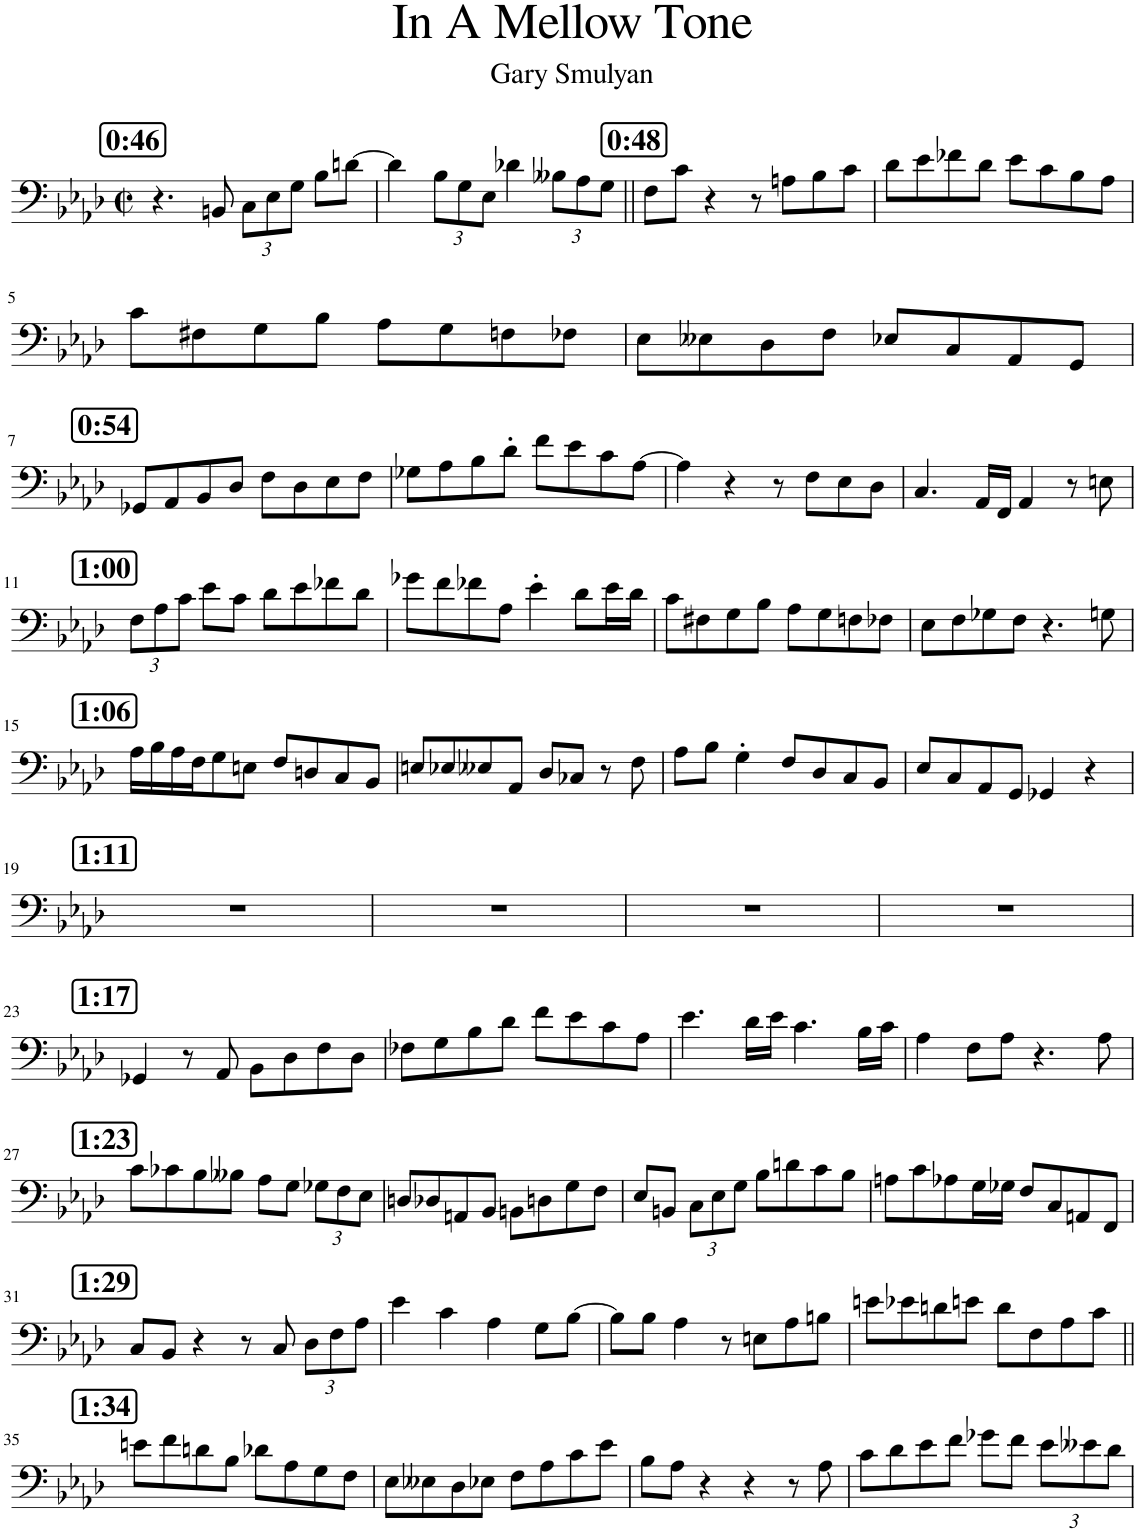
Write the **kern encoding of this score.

**kern
*part1
*staff1
*I"Piano
*I'Pno.
*clefF4
*k[b-e-a-d-]
*M2/2
*met(c|)
!!LO:REH:place=s1:a:B:cj:fs=14:t=0&colon;46
=1
4.r
8BBn/
*Xbrackettup
12C\L
12E-\
12G\J
8B-\L
[8dn\J
=2
4d\]
12B-\L
12G\
12E-\J
4d-X\
12B--X\L
12A-\
12G\J
!!LO:REH:place=s1:a:B:cj:fs=14:t=0&colon;48
=3||
8F\L
8c\J
4r
8r
8An\L
8B-\
8c\J
=4
8d-\L
8e-\
8f-X\
8d-\J
8e-\L
8c\
8B-\
8A-\J
!!LO:LB:g=z
=5
8c\L
8F#X\
8G\
8B-\J
8A-\L
8G\
8Fn\
8F-X\J
=6
8E-\L
8E--X\
8D-\
8F\J
8E-X/L
8C/
8AA-/
8GG/J
!!LO:LB:g=z
!!LO:REH:place=s1:a:B:cj:fs=14:t=0&colon;54
=7
8GG-X/L
8AA-/
8BB-/
8D-/J
8F\L
8D-\
8E-\
8F\J
=8
8G-X\L
8A-\
8B-\
8d-'\J
8f\L
8e-\
8c\
[8A-\J
=9
4A-\]
4r
8r
8F\L
8E-\
8D-\J
=10
4.C/
16AA-/LL
16FF/JJ
4AA-/
8r
8En\
!!LO:LB:g=z
!!LO:REH:place=s1:a:B:cj:fs=14:t=1&colon;00
=11
12F\L
12A-\
12c\J
8e-\L
8c\J
8d-\L
8e-\
8f-X\
8d-\J
=12
8g-X\L
8f\
8f-X\
8A-\J
4e-'\
8d-\L
16e-\L
16d-\JJ
=13
8c\L
8F#X\
8G\
8B-\J
8A-\L
8G\
8Fn\
8F-X\J
=14
8E-\L
8F\
8G-X\
8F\J
4.r
8Gn\
!!LO:LB:g=z
!!LO:REH:place=s1:a:B:cj:fs=14:t=1&colon;06
=15
16A-\LL
16B-\
16A-\
16F\J
8G\
8En\J
8F/L
8Dn/
8C/
8BB-/J
=16
8En/L
8E-X/
8E--X/
8AA-/J
8D-/L
8C-X/J
8r
8F\
=17
8A-\L
8B-\J
4G'\
8F/L
8D-/
8C/
8BB-/J
=18
8E-/L
8C/
8AA-/
8GG/J
4GG-X/
4r
!!LO:LB:g=z
!!LO:REH:place=s1:a:B:cj:fs=14:t=1&colon;11
=19
1r
=20
1r
=21
1r
=22
1r
!!LO:LB:g=z
!!LO:REH:place=s1:a:B:cj:fs=14:t=1&colon;17
=23
4GG-X/
8r
8AA-/
8BB-\L
8D-\
8F\
8D-\J
=24
8F-X\L
8G\
8B-\
8d-\J
8f\L
8e-\
8c\
8A-\J
=25
4.e-\
16d-\LL
16e-\JJ
4.c\
16B-\LL
16c\JJ
=26
4A-\
8F\L
8A-\J
4.r
8A-\
!!LO:LB:g=z
!!LO:REH:place=s1:a:B:cj:fs=14:t=1&colon;23
=27
8c\L
8c-X\
8B-\
8B--X\J
8A-\L
8G\J
12G-X\L
12F\
12E-\J
=28
8Dn/L
8D-X/
8AAn/
8BB-/J
8BBn\L
8Dn\
8G\
8F\J
=29
8E-/L
8BBn/J
12C\L
12E-\
12G\J
8B-\L
8dn\
8c\
8B-\J
=30
8An\L
8c\
8A-X\
16G\L
16G-X\JJ
8F/L
8C/
8AAn/
8FF/J
!!LO:LB:g=z
!!LO:REH:place=s1:a:B:cj:fs=14:t=1&colon;29
=31
8C/L
8BB-/J
4r
8r
8C/
12D-\L
12F\
12A-\J
=32
4e-\
4c\
4A-\
8G\L
[8B-\J
=33
8B-\L]
8B-\J
4A-\
8r
8En\L
8A-\
8Bn\J
=34
8en\L
8e-X\
8dn\
8en\J
8d\L
8F\
8A-\
8c\J
!!LO:LB:g=z
!!LO:REH:place=s1:a:B:cj:fs=14:t=1&colon;34
=35||
8en\L
8f\
8dn\
8B-\J
8d-X\L
8A-\
8G\
8F\J
=36
8E-\L
8E--X\
8D-\
8E-X\J
8F\L
8A-\
8c\
8e-\J
=37
8B-\L
8A-\J
4r
4r
8r
8A-\
=38
8c\L
8d-\
8e-\
8f\J
8g-X\L
8f\J
12e-\L
12e--X\
12d-\J
=
*-
